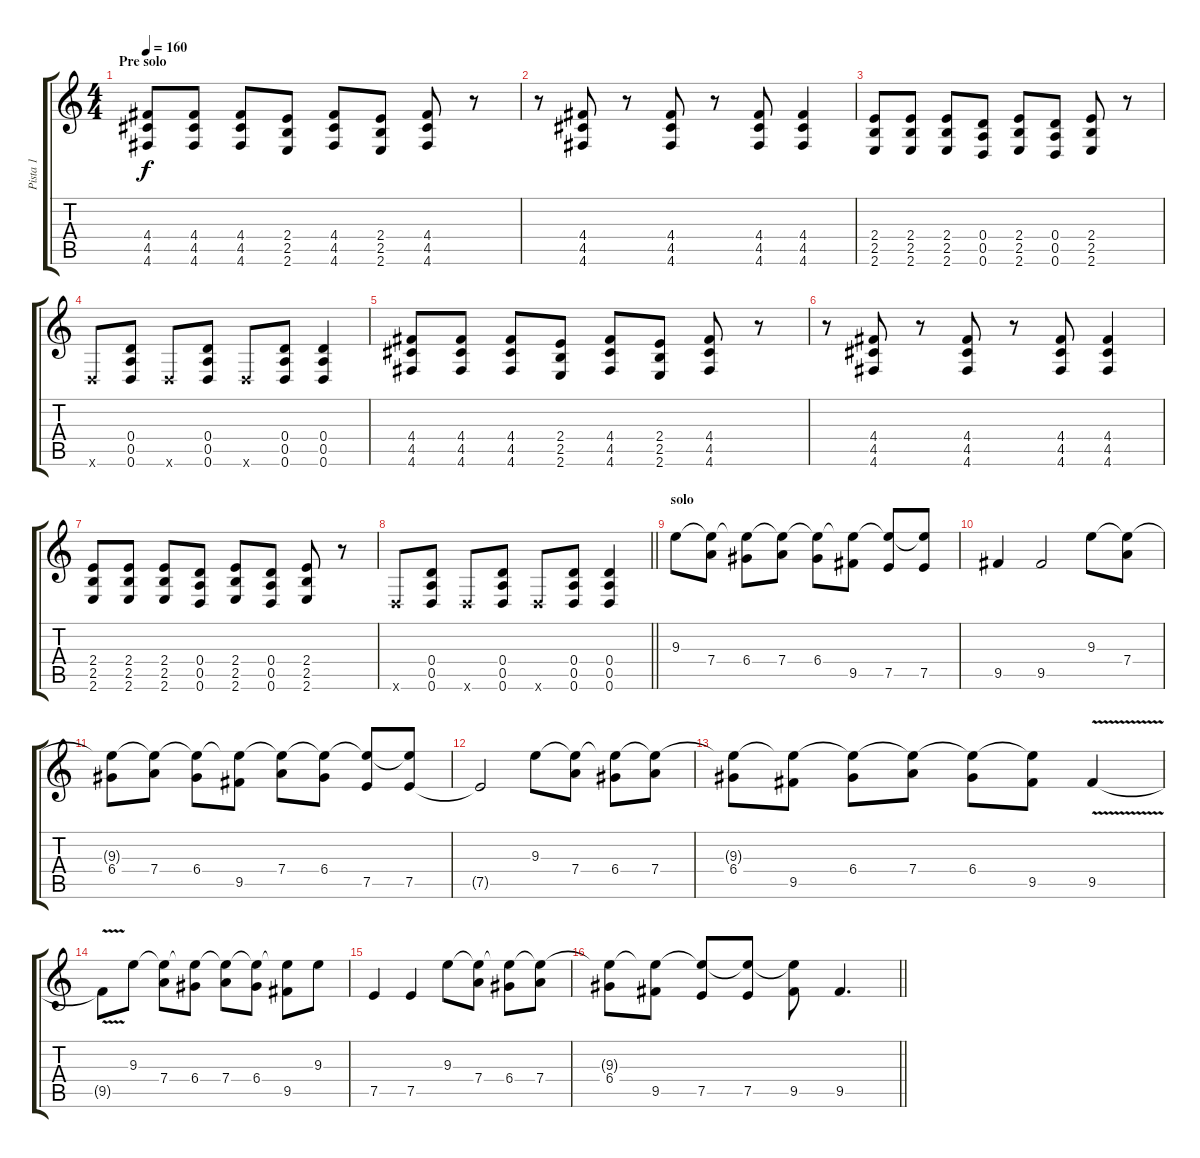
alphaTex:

\track ("Pista 1" "Pista 1") {instrument distortionguitar}
\staff {score tabs}
\tuning (E4 B3 G3 D3 A2 D2) {hide}
\ts (4 4)
\section ("" "Pre solo")
\tempo 160
\clef g2
\ks c
(4.4 4.5 4.6).8{dy f} (4.4 4.5 4.6).8 (4.4 4.5 4.6).8 (2.4 2.5 2.6).8 (4.4 4.5 4.6).8 (2.4 2.5 2.6).8 (4.4 4.5 4.6).8 r.8 |
r.8 (4.4 4.5 4.6).8 r.8 (4.4 4.5 4.6).8 r.8 (4.4 4.5 4.6).8 (4.4 4.5 4.6).4 |
(2.4 2.5 2.6).8 (2.4 2.5 2.6).8 (2.4 2.5 2.6).8 (0.4 0.5 0.6).8 (2.4 2.5 2.6).8 (0.4 0.5 0.6).8 (2.4 2.5 2.6).8 r.8 |
0.6{x}.8 (0.4 0.5 0.6).8 0.6{x}.8 (0.4 0.5 0.6).8 0.6{x}.8 (0.4 0.5 0.6).8 (0.4 0.5 0.6).4 |
(4.4 4.5 4.6).8 (4.4 4.5 4.6).8 (4.4 4.5 4.6).8 (2.4 2.5 2.6).8 (4.4 4.5 4.6).8 (2.4 2.5 2.6).8 (4.4 4.5 4.6).8 r.8 |
r.8 (4.4 4.5 4.6).8 r.8 (4.4 4.5 4.6).8 r.8 (4.4 4.5 4.6).8 (4.4 4.5 4.6).4 |
(2.4 2.5 2.6).8 (2.4 2.5 2.6).8 (2.4 2.5 2.6).8 (0.4 0.5 0.6).8 (2.4 2.5 2.6).8 (0.4 0.5 0.6).8 (2.4 2.5 2.6).8 r.8 |
\barLineRight lightlight
0.6{x}.8 (0.4 0.5 0.6).8 0.6{x}.8 (0.4 0.5 0.6).8 0.6{x}.8 (0.4 0.5 0.6).8 (0.4 0.5 0.6).4 |
\section ("" "solo")
9.3.8 (9.3{t} 7.4).8 (9.3{t} 6.4).8 (9.3{t} 7.4).8 (9.3{t} 6.4).8 (9.3{t} 9.5).8 (9.3{t} 7.5).8 (9.3{t} 7.5).8 |
9.5.4 9.5.2 9.3.8 (9.3{t} 7.4).8 |
(9.3{t} 6.4).8 (9.3{t} 7.4).8 (9.3{t} 6.4).8 (9.3{t} 9.5).8 (9.3{t} 7.4).8 (9.3{t} 6.4).8 (9.3{t} 7.5).8 (9.3{t} 7.5).8 |
7.5{t}.2 9.3.8 (9.3{t} 7.4).8 (9.3{t} 6.4).8 (9.3{t} 7.4).8 |
(9.3{t} 6.4).8 (9.3{t} 9.5).8 (9.3{t} 6.4).8 (9.3{t} 7.4).8 (9.3{t} 6.4).8 (9.3{t} 9.5).8 9.5{v}.4 |
9.5{t}.8 9.3.8 (9.3{t} 7.4).8 (9.3{t} 6.4).8 (9.3{t} 7.4).8 (9.3{t} 6.4).8 (9.3{t} 9.5).8 9.3.8 |
7.5.4 7.5.4 9.3.8 (9.3{t} 7.4).8 (9.3{t} 6.4).8 (9.3{t} 7.4).8 |
\barLineRight lightlight
(9.3{t} 6.4).8 (9.3{t} 9.5).8 (9.3{t} 7.5).8 (9.3{t} 7.5).8 (9.3{t} 9.5).8 9.5.4{d}
